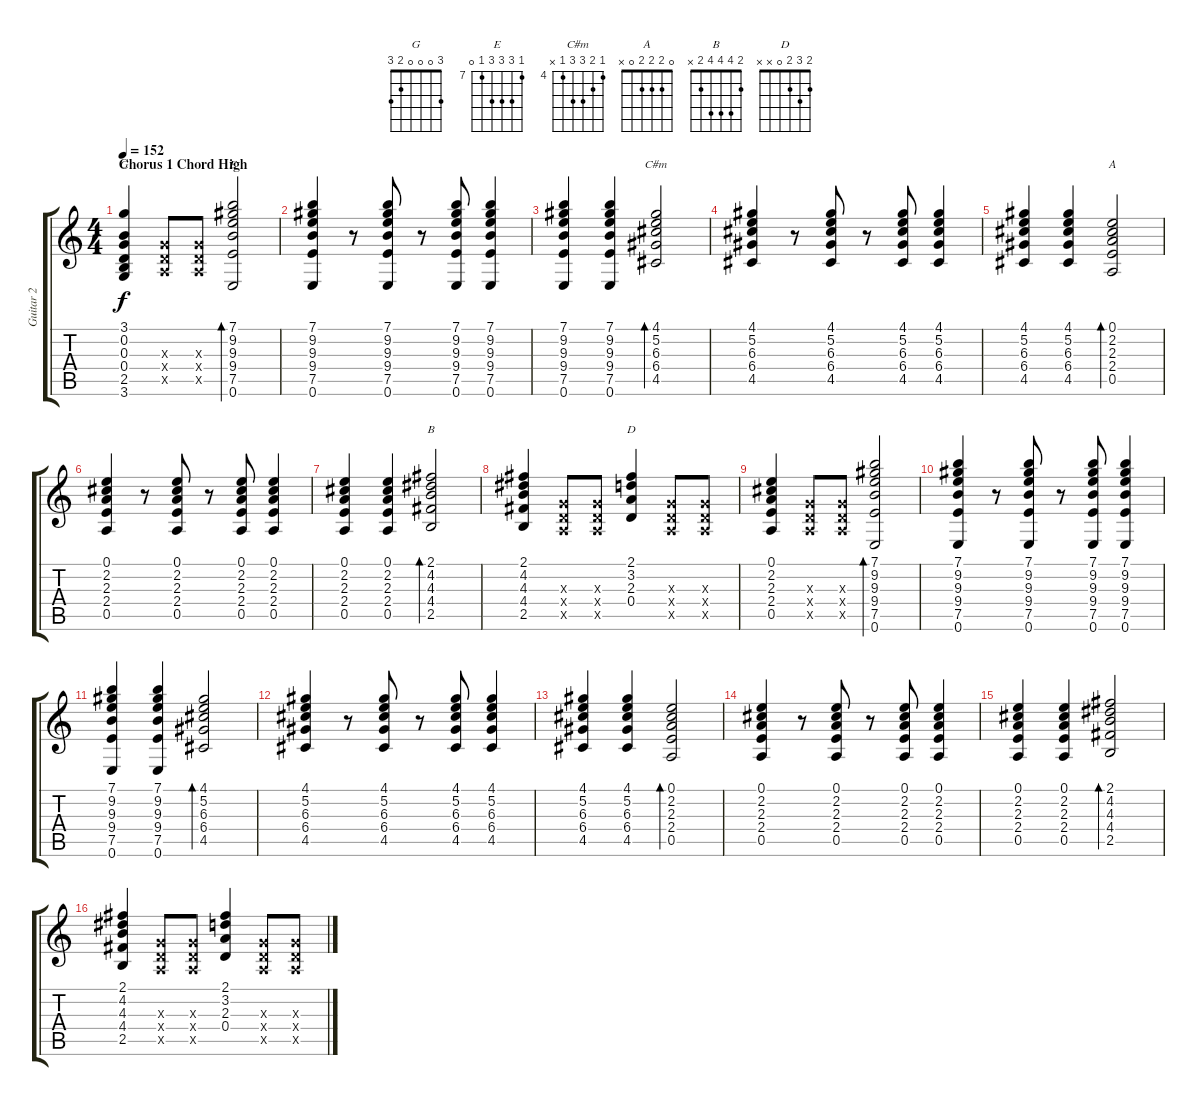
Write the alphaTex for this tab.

\track ("Guitar 2" "Guitar 2") {instrument electricguitarclean}
\staff {score tabs}
\tuning (E4 B3 G3 D3 A2 E2) {hide}
\chord ("G" 3 0 0 0 2 3)
\chord ("E" 7 9 9 9 7 0) {firstfret 7}
\chord ("C#m" 4 5 6 6 4 x) {firstfret 4}
\chord ("A" 0 2 2 2 0 x)
\chord ("B" 2 4 4 4 2 x)
\chord ("D" 2 3 2 0 x x)
\ts (4 4)
\section ("" "Chorus 1 Chord High")
\tempo 152
\clef g2
\ks c
(3.1 0.2 0.3 0.4 2.5 3.6).4{ch "G" dy f} (0.3{x} 0.4{x} 0.5{x}).8 (0.3{x} 0.4{x} 0.5{x}).8 (7.1 9.2 9.3 9.4 7.5 0.6).2{bd 240 ch "E"} |
(7.1 9.2 9.3 9.4 7.5 0.6).4 r.8 (7.1 9.2 9.3 9.4 7.5 0.6).8 r.8 (7.1 9.2 9.3 9.4 7.5 0.6).8 (7.1 9.2 9.3 9.4 7.5 0.6).4 |
(7.1 9.2 9.3 9.4 7.5 0.6).4 (7.1 9.2 9.3 9.4 7.5 0.6).4 (4.1 5.2 6.3 6.4 4.5).2{bd 240 ch "C#m"} |
(4.1 5.2 6.3 6.4 4.5).4 r.8 (4.1 5.2 6.3 6.4 4.5).8 r.8 (4.1 5.2 6.3 6.4 4.5).8 (4.1 5.2 6.3 6.4 4.5).4 |
(4.1 5.2 6.3 6.4 4.5).4 (4.1 5.2 6.3 6.4 4.5).4 (0.1 2.2 2.3 2.4 0.5).2{bd 240 ch "A"} |
(0.1 2.2 2.3 2.4 0.5).4 r.8 (0.1 2.2 2.3 2.4 0.5).8 r.8 (0.1 2.2 2.3 2.4 0.5).8 (0.1 2.2 2.3 2.4 0.5).4 |
(0.1 2.2 2.3 2.4 0.5).4 (0.1 2.2 2.3 2.4 0.5).4 (2.1 4.2 4.3 4.4 2.5).2{bd 240 ch "B"} |
(2.1 4.2 4.3 4.4 2.5).4 (0.3{x} 0.4{x} 0.5{x}).8 (0.3{x} 0.4{x} 0.5{x}).8 (2.1 3.2 2.3 0.4).4{ch "D"} (0.3{x} 0.4{x} 0.5{x}).8 (0.3{x} 0.4{x} 0.5{x}).8 |
(0.1 2.2 2.3 2.4 0.5).4 (0.3{x} 0.4{x} 0.5{x}).8 (0.3{x} 0.4{x} 0.5{x}).8 (7.1 9.2 9.3 9.4 7.5 0.6).2{bd 240} |
(7.1 9.2 9.3 9.4 7.5 0.6).4 r.8 (7.1 9.2 9.3 9.4 7.5 0.6).8 r.8 (7.1 9.2 9.3 9.4 7.5 0.6).8 (7.1 9.2 9.3 9.4 7.5 0.6).4 |
(7.1 9.2 9.3 9.4 7.5 0.6).4 (7.1 9.2 9.3 9.4 7.5 0.6).4 (4.1 5.2 6.3 6.4 4.5).2{bd 240} |
(4.1 5.2 6.3 6.4 4.5).4 r.8 (4.1 5.2 6.3 6.4 4.5).8 r.8 (4.1 5.2 6.3 6.4 4.5).8 (4.1 5.2 6.3 6.4 4.5).4 |
(4.1 5.2 6.3 6.4 4.5).4 (4.1 5.2 6.3 6.4 4.5).4 (0.1 2.2 2.3 2.4 0.5).2{bd 240} |
(0.1 2.2 2.3 2.4 0.5).4 r.8 (0.1 2.2 2.3 2.4 0.5).8 r.8 (0.1 2.2 2.3 2.4 0.5).8 (0.1 2.2 2.3 2.4 0.5).4 |
(0.1 2.2 2.3 2.4 0.5).4 (0.1 2.2 2.3 2.4 0.5).4 (2.1 4.2 4.3 4.4 2.5).2{bd 240} |
(2.1 4.2 4.3 4.4 2.5).4 (0.3{x} 0.4{x} 0.5{x}).8 (0.3{x} 0.4{x} 0.5{x}).8 (2.1 3.2 2.3 0.4).4 (0.3{x} 0.4{x} 0.5{x}).8 (0.3{x} 0.4{x} 0.5{x}).8
